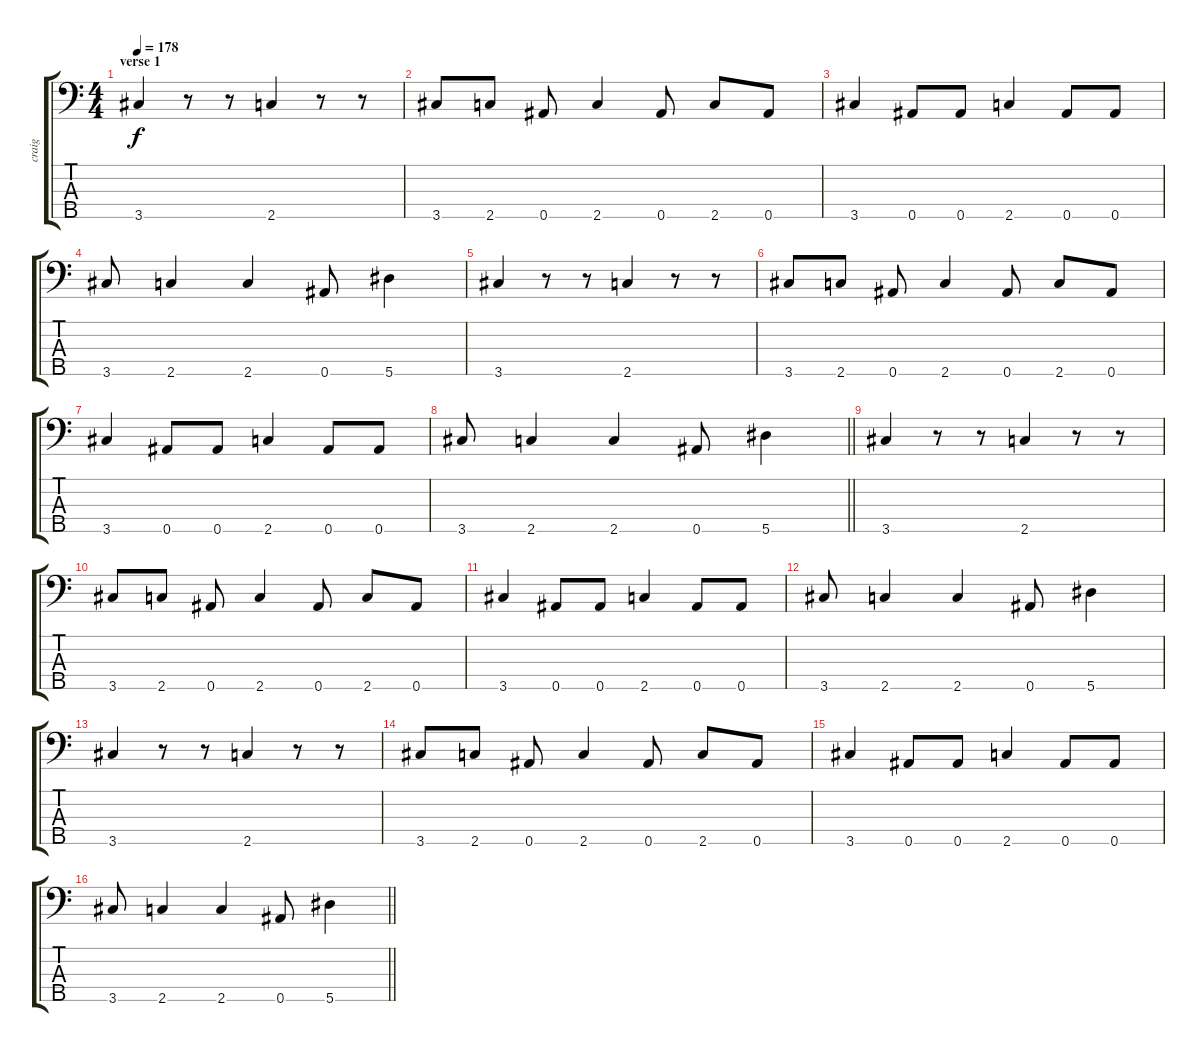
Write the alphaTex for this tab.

\track ("craig" "craig") {solo instrument slapbass1}
\staff {score tabs}
\tuning (G3 Eb3 Bb2 F2 Bb1) {hide}
\ts (4 4)
\section ("" "verse 1")
\tempo 178
\clef f4
\ks c
3.5.4{dy f} r.8 r.8 2.5.4 r.8 r.8 |
3.5.8 2.5.8 0.5.8 2.5.4 0.5.8 2.5.8 0.5.8 |
3.5.4 0.5.8 0.5.8 2.5.4 0.5.8 0.5.8 |
3.5.8 2.5.4 2.5.4 0.5.8 5.5.4 |
3.5.4 r.8 r.8 2.5.4 r.8 r.8 |
3.5.8 2.5.8 0.5.8 2.5.4 0.5.8 2.5.8 0.5.8 |
3.5.4 0.5.8 0.5.8 2.5.4 0.5.8 0.5.8 |
\barLineRight lightlight
3.5.8 2.5.4 2.5.4 0.5.8 5.5.4 |
3.5.4 r.8 r.8 2.5.4 r.8 r.8 |
3.5.8 2.5.8 0.5.8 2.5.4 0.5.8 2.5.8 0.5.8 |
3.5.4 0.5.8 0.5.8 2.5.4 0.5.8 0.5.8 |
3.5.8 2.5.4 2.5.4 0.5.8 5.5.4 |
3.5.4 r.8 r.8 2.5.4 r.8 r.8 |
3.5.8 2.5.8 0.5.8 2.5.4 0.5.8 2.5.8 0.5.8 |
3.5.4 0.5.8 0.5.8 2.5.4 0.5.8 0.5.8 |
\barLineRight lightlight
3.5.8 2.5.4 2.5.4 0.5.8 5.5.4
